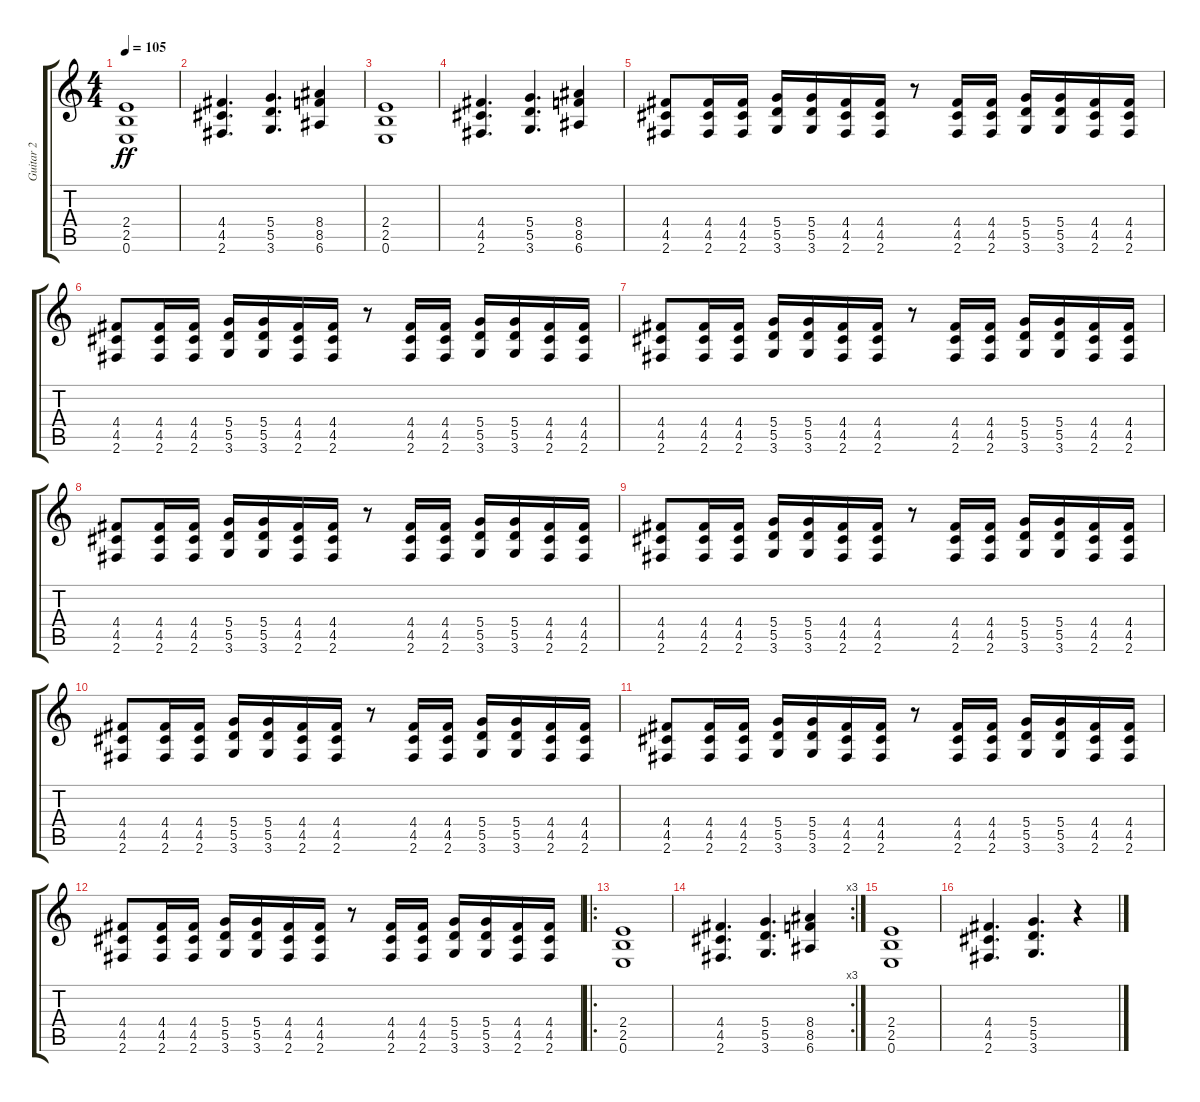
\track ("Guitar 2" "Guitar 2") {instrument distortionguitar}
\staff {score tabs}
\tuning (E4 B3 G3 D3 A2 E2) {hide}
\ts (4 4)
\tempo 105
\clef g2
\ks c
(2.4 2.5 0.6).1{dy ff} |
(4.4 4.5 2.6).4{d} (5.4 5.5 3.6).4{d} (8.4 8.5 6.6).4 |
(2.4 2.5 0.6).1 |
(4.4 4.5 2.6).4{d} (5.4 5.5 3.6).4{d} (8.4 8.5 6.6).4 |
(4.4 4.5 2.6).8{volume 15} (4.4 4.5 2.6).16 (4.4 4.5 2.6).16 (5.4 5.5 3.6).16 (5.4 5.5 3.6).16 (4.4 4.5 2.6).16 (4.4 4.5 2.6).16 r.8 (4.4 4.5 2.6).16 (4.4 4.5 2.6).16 (5.4 5.5 3.6).16 (5.4 5.5 3.6).16 (4.4 4.5 2.6).16 (4.4 4.5 2.6).16 |
(4.4 4.5 2.6).8 (4.4 4.5 2.6).16 (4.4 4.5 2.6).16 (5.4 5.5 3.6).16 (5.4 5.5 3.6).16 (4.4 4.5 2.6).16 (4.4 4.5 2.6).16 r.8 (4.4 4.5 2.6).16 (4.4 4.5 2.6).16 (5.4 5.5 3.6).16 (5.4 5.5 3.6).16 (4.4 4.5 2.6).16 (4.4 4.5 2.6).16 |
(4.4 4.5 2.6).8 (4.4 4.5 2.6).16 (4.4 4.5 2.6).16 (5.4 5.5 3.6).16 (5.4 5.5 3.6).16 (4.4 4.5 2.6).16 (4.4 4.5 2.6).16 r.8 (4.4 4.5 2.6).16 (4.4 4.5 2.6).16 (5.4 5.5 3.6).16 (5.4 5.5 3.6).16 (4.4 4.5 2.6).16 (4.4 4.5 2.6).16 |
(4.4 4.5 2.6).8 (4.4 4.5 2.6).16 (4.4 4.5 2.6).16 (5.4 5.5 3.6).16 (5.4 5.5 3.6).16 (4.4 4.5 2.6).16 (4.4 4.5 2.6).16 r.8 (4.4 4.5 2.6).16 (4.4 4.5 2.6).16 (5.4 5.5 3.6).16 (5.4 5.5 3.6).16 (4.4 4.5 2.6).16 (4.4 4.5 2.6).16 |
(4.4 4.5 2.6).8 (4.4 4.5 2.6).16 (4.4 4.5 2.6).16 (5.4 5.5 3.6).16 (5.4 5.5 3.6).16 (4.4 4.5 2.6).16 (4.4 4.5 2.6).16 r.8 (4.4 4.5 2.6).16 (4.4 4.5 2.6).16 (5.4 5.5 3.6).16 (5.4 5.5 3.6).16 (4.4 4.5 2.6).16 (4.4 4.5 2.6).16 |
(4.4 4.5 2.6).8 (4.4 4.5 2.6).16 (4.4 4.5 2.6).16 (5.4 5.5 3.6).16 (5.4 5.5 3.6).16 (4.4 4.5 2.6).16 (4.4 4.5 2.6).16 r.8 (4.4 4.5 2.6).16 (4.4 4.5 2.6).16 (5.4 5.5 3.6).16 (5.4 5.5 3.6).16 (4.4 4.5 2.6).16 (4.4 4.5 2.6).16 |
(4.4 4.5 2.6).8 (4.4 4.5 2.6).16 (4.4 4.5 2.6).16 (5.4 5.5 3.6).16 (5.4 5.5 3.6).16 (4.4 4.5 2.6).16 (4.4 4.5 2.6).16 r.8 (4.4 4.5 2.6).16 (4.4 4.5 2.6).16 (5.4 5.5 3.6).16 (5.4 5.5 3.6).16 (4.4 4.5 2.6).16 (4.4 4.5 2.6).16 |
(4.4 4.5 2.6).8 (4.4 4.5 2.6).16 (4.4 4.5 2.6).16 (5.4 5.5 3.6).16 (5.4 5.5 3.6).16 (4.4 4.5 2.6).16 (4.4 4.5 2.6).16 r.8 (4.4 4.5 2.6).16 (4.4 4.5 2.6).16 (5.4 5.5 3.6).16 (5.4 5.5 3.6).16 (4.4 4.5 2.6).16 (4.4 4.5 2.6).16 |
\ro
(2.4 2.5 0.6).1{volume 15} |
\rc 3
(4.4 4.5 2.6).4{d} (5.4 5.5 3.6).4{d} (8.4 8.5 6.6).4 |
(2.4 2.5 0.6).1{volume 15} |
(4.4 4.5 2.6).4{d} (5.4 5.5 3.6).4{d} r.4
